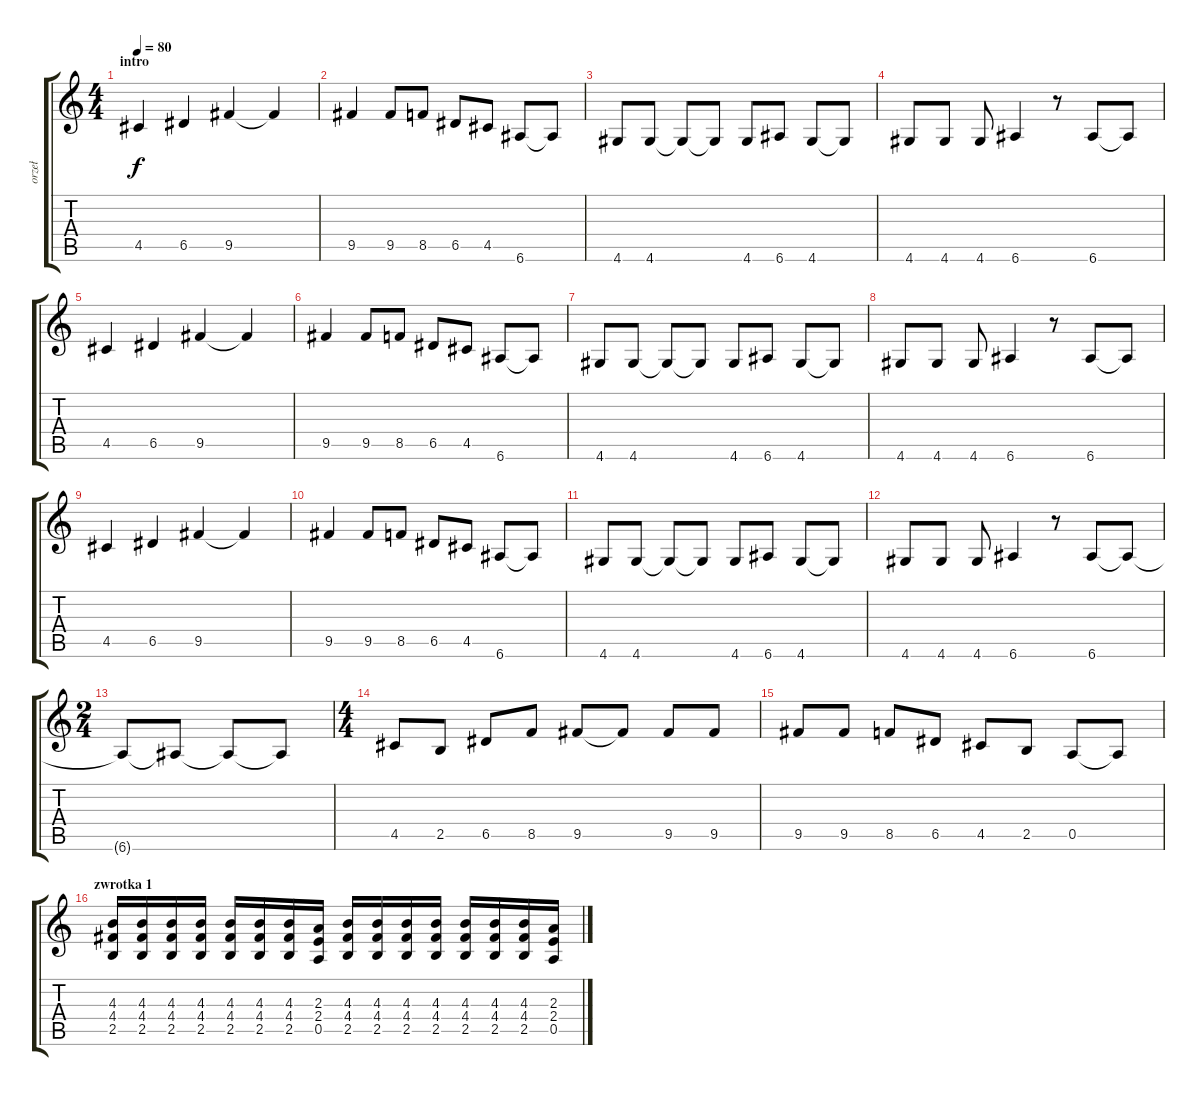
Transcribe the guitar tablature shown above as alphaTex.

\track ("orzeł" "orzeł") {instrument overdrivenguitar}
\staff {score tabs}
\tuning (E4 B3 G3 D3 A2 E2) {hide}
\ts (4 4)
\section ("" "intro")
\tempo 80
\clef g2
\ks c
4.5.4{dy f instrument overdrivenguitar} 6.5.4 9.5.4 9.5{t}.4 |
9.5.4 9.5.8 8.5.8 6.5.8 4.5.8 6.6.8 6.6{t}.8 |
4.6.8 4.6.8 4.6{t}.8 4.6{t}.8 4.6.8 6.6.8 4.6.8 4.6{t}.8 |
4.6.8 4.6.8 4.6.8 6.6.4 r.8 6.6.8 6.6{t}.8 |
4.5.4 6.5.4 9.5.4 9.5{t}.4 |
9.5.4 9.5.8 8.5.8 6.5.8 4.5.8 6.6.8 6.6{t}.8 |
4.6.8 4.6.8 4.6{t}.8 4.6{t}.8 4.6.8 6.6.8 4.6.8 4.6{t}.8 |
4.6.8 4.6.8 4.6.8 6.6.4 r.8 6.6.8 6.6{t}.8 |
4.5.4 6.5.4 9.5.4 9.5{t}.4 |
9.5.4 9.5.8 8.5.8 6.5.8 4.5.8 6.6.8 6.6{t}.8 |
4.6.8 4.6.8 4.6{t}.8 4.6{t}.8 4.6.8 6.6.8 4.6.8 4.6{t}.8 |
4.6.8 4.6.8 4.6.8 6.6.4 r.8 6.6.8 6.6{t}.8 |
\ts (2 4)
6.6{t}.8 6.6{t}.8 6.6{t}.8 6.6{t}.8 |
\ts (4 4)
4.5.8 2.5.8 6.5.8 8.5.8 9.5.8 9.5{t}.8 9.5.8 9.5.8 |
9.5.8 9.5.8 8.5.8 6.5.8 4.5.8 2.5.8 0.5.8 0.5{t}.8 |
\section ("" "zwrotka 1")
(4.3 4.4 2.5).16 (4.3 4.4 2.5).16 (4.3 4.4 2.5).16 (4.3 4.4 2.5).16 (4.3 4.4 2.5).16 (4.3 4.4 2.5).16 (4.3 4.4 2.5).16 (2.3 2.4 0.5).16 (4.3 4.4 2.5).16 (4.3 4.4 2.5).16 (4.3 4.4 2.5).16 (4.3 4.4 2.5).16 (4.3 4.4 2.5).16 (4.3 4.4 2.5).16 (4.3 4.4 2.5).16 (2.3 2.4 0.5).16
